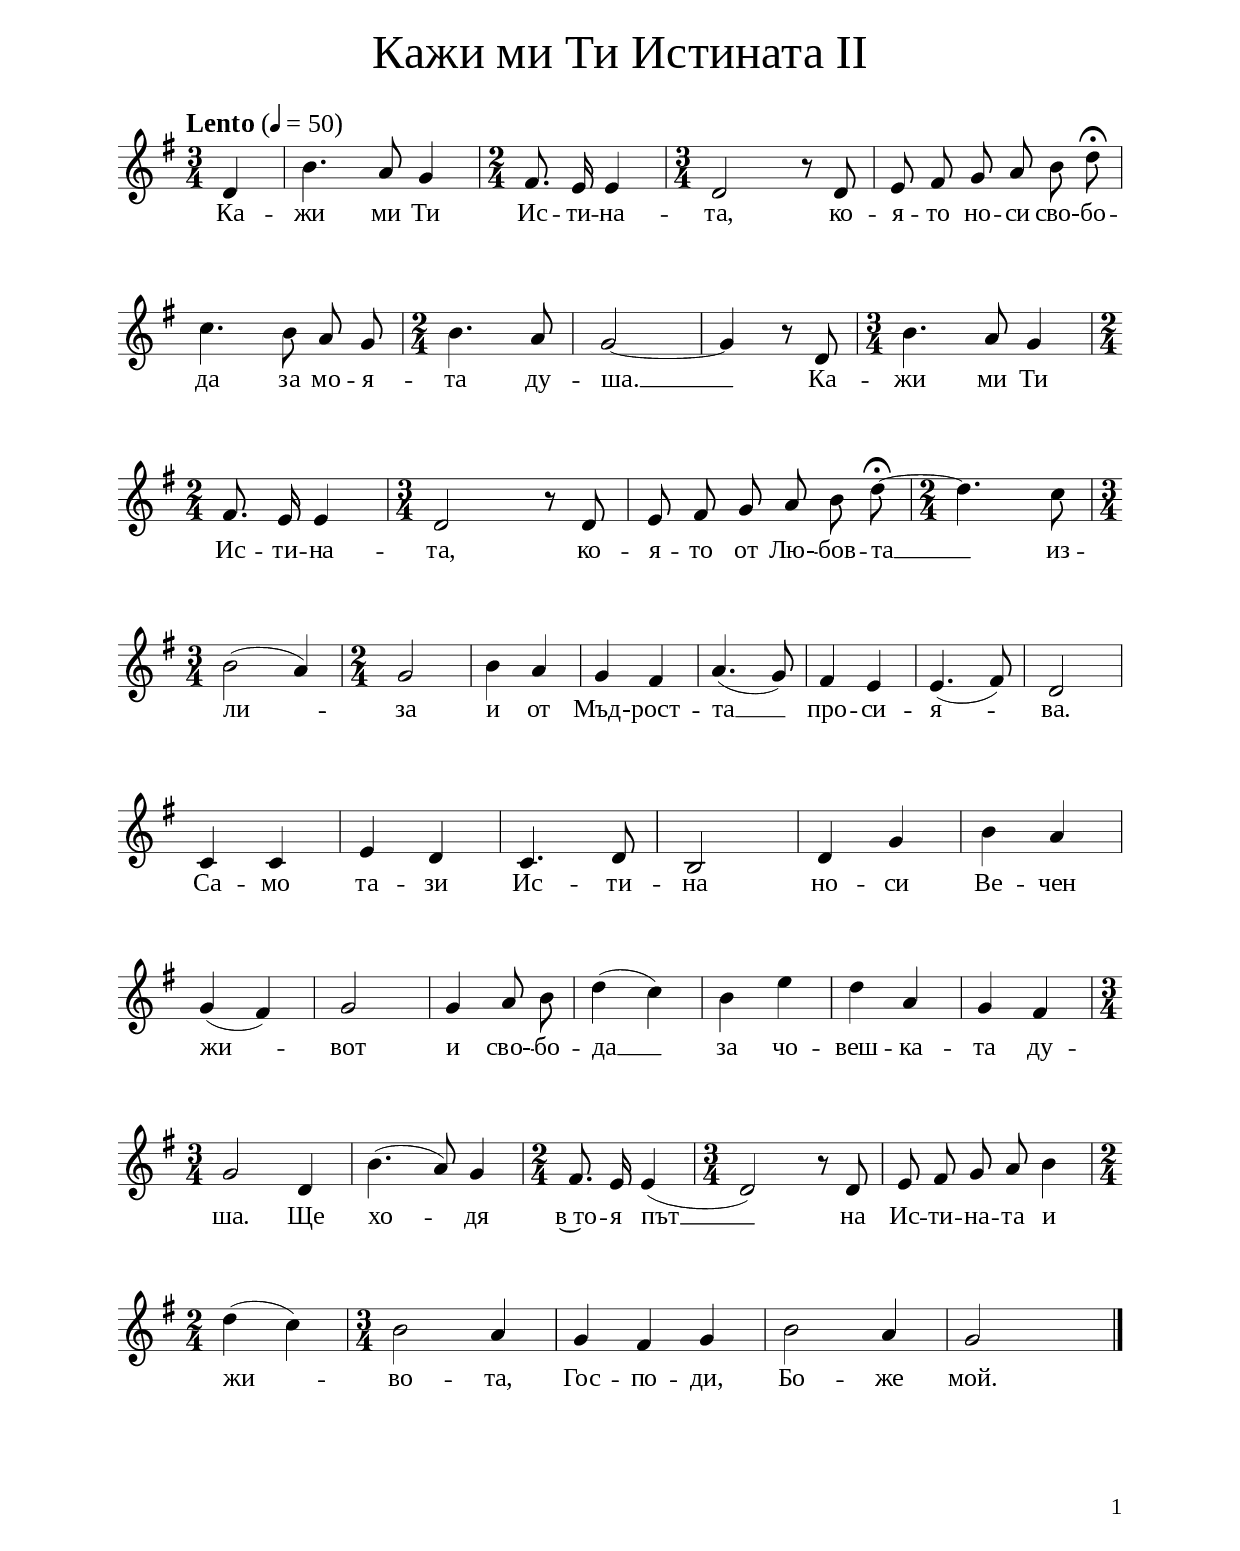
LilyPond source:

\version "2.24.3"

% include paper part and global functions
\include "include/globals.ily"

\bookpart {
  \label #'ref168
  \tocItem \markup "Кажи ми Ти Истината II"
  \include "include/bookpart-paper.ily"
  \score {
    \include "include/score-layout.ily"

    \new Voice \absolute {
      \clef treble
      \key g \major
      \time 3/4
      \tempoFunc "Lento" 4 "50"
      \autoBeamOff

      \partial 4
      d'4 | % 2
      b'4.  a'8  g'4 | % 3
      \time 2/4  | % 3
      fis'8.  e'16  e'4 | % 4
      \time 3/4  | % 4
      d'2 r8  d'8 | % 5
      e'8  fis'8  g'8  a'8
      b'8  d''8 ^\fermata \break | % 6
      c''4.  b'8  a'8  g'8 | % 7
      \time 2/4  | % 7
      b'4.  a'8 | % 8
      g'2 ~ | % 9
      g'4 r8  d'8 |
      \time 3/4  |
      b'4.  a'8  g'4 \break | % 11
      \time 2/4  | % 11
      fis'8.  e'16  e'4  | % 12
      \time 3/4  | % 12
      d'2 r8  d'8 | % 13
      e'8  fis'8  g'8  a'8
      b'8  d''8 ~ ^\fermata  \time 2/4 | % 14
      d''4.  c''8 \break | \time 3/4 b'2  (a'4)  | % 16

      \time 2/4 g'2   % 17
      b'4  a'4 | % 18
      g'4  fis'4 | % 19
      a'4. (  g'8 ) |
      fis'4  e'4 | % 21
      e'4. (  fis'8 ) | % 22
      d'2 \break | % 23
      c'4  c'4 | % 24
      e'4  d'4 | % 25
      c'4.  d'8 | % 26
      b2 | % 27
      d'4  g'4 | % 28
      b'4  a'4 \break | % 29
      g'4 (  fis'4 ) |
      g'2 | % 31
      g'4  a'8  b'8 | % 32
      d''4 (  c''4 ) | % 33
      b'4  e''4 | % 34
      d''4  a'4 | % 35
      g'4  fis'4 \break | % 36
      \time 3/4  | % 36
      g'2  d'4 | % 37
      b'4. (  a'8 )  g'4 | % 38
      \time 2/4  | % 38
      fis'8.  e'16  e'4 ( | % 39
      \time 3/4  | % 39
      d'2 ) r8  d'8 |
      e'8  fis'8  g'8  a'8
      b'4 \break | % 41
      \time 2/4  | % 41
      d''4 (  c''4 ) | % 42
      \time 3/4  | % 42
      b'2  a'4 | % 43
      g'4  fis'4  g'4 | % 44
      b'2  a'4 | % 45
      g'2 s4 \bar "|."
    }

    \addlyrics {
      Ка -- жи ми Ти Ис -- ти -- на -- та,
      ко -- я -- то но -- си "сво-" -- бо --
      да за мо -- я -- та ду -- ша. __
      Ка -- жи ми Ти Ис -- ти -- на -- та,
      ко -- я -- то от "Лю-" -- бов -- та __
      из -- ли --  за и от "Мъд-" --
      рост -- та __  про -- си -- я --
      ва. Са -- мо та -- зи Ис -- ти -- на
      но -- си Ве -- чен жи -- вот и
      "сво-" -- бо -- да __  за чо -- веш --
      ка -- та ду -- ша. Ще хо -- дя
      в~то -- я път __ на Ис -- ти --
      на -- та и жи -- во -- та, Гос --
      по -- ди, Бо -- же мой. Ка -- жи ми
      Ти Ис -- ти -- на -- та, ко -- я --
      то но -- си сво -- бо -- да за мо
      -- я -- та ду -- ша.}

      \header {
        title = \titleFunc #'ref_desc_16 "Кажи ми Ти Истината II" "Kaži mi Ti Istinata II"
      }

      \midi{}

    } % score


  }
